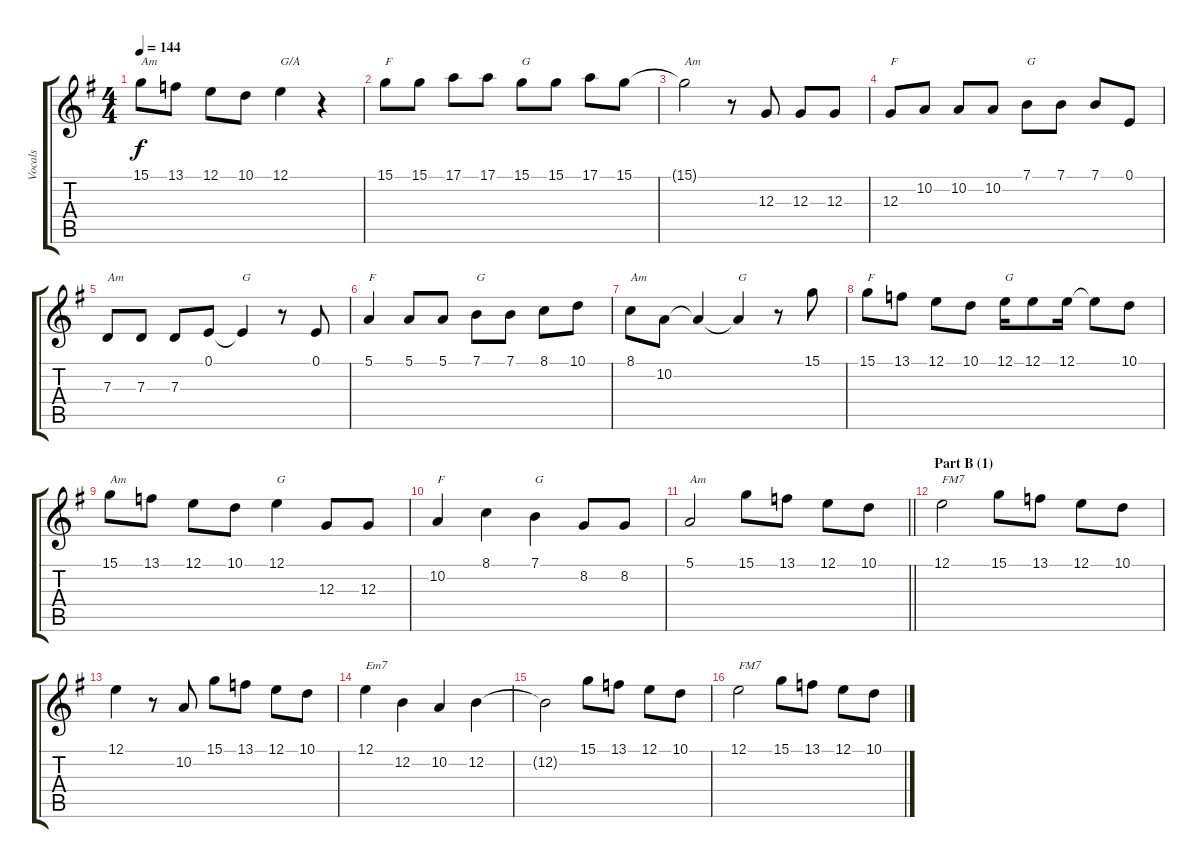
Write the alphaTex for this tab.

\track ("Vocals" "Vocals") {instrument trumpet}
\staff {score tabs}
\tuning (E4 B3 G3 D3 A2 E2) {hide}
\ts (4 4)
\tempo 144
\clef g2
\ks g
15.1.8{txt "Am" dy f} 13.1.8 12.1.8 10.1.8 12.1.4{txt "G/A"} r.4 |
15.1.8{txt "F"} 15.1.8 17.1.8 17.1.8 15.1.8{txt "G"} 15.1.8 17.1.8 15.1.8 |
15.1{t}.2{txt "Am"} r.8 12.3.8 12.3.8 12.3.8 |
12.3.8{txt "F"} 10.2.8 10.2.8 10.2.8 7.1.8{txt "G"} 7.1.8 7.1.8 0.1.8 |
7.3.8{txt "Am"} 7.3.8 7.3.8 0.1.8 0.1{t}.4{txt "G"} r.8 0.1.8 |
5.1.4{txt "F"} 5.1.8 5.1.8 7.1.8{txt "G"} 7.1.8 8.1.8 10.1.8 |
8.1.8{txt "Am"} 10.2.8 10.2{t}.4 10.2{t}.4{txt "G"} r.8 15.1.8 |
15.1.8{txt "F"} 13.1.8 12.1.8 10.1.8 12.1.16{txt "G"} 12.1.8 12.1.16 12.1{t}.8 10.1.8 |
15.1.8{txt "Am"} 13.1.8 12.1.8 10.1.8 12.1.4{txt "G"} 12.3.8 12.3.8 |
10.2.4{txt "F"} 8.1.4 7.1.4{txt "G"} 8.2.8 8.2.8 |
\barLineRight lightlight
5.1.2{txt "Am"} 15.1.8 13.1.8 12.1.8 10.1.8 |
\section ("" "Part B (1)")
12.1.2{txt "FM7"} 15.1.8 13.1.8 12.1.8 10.1.8 |
12.1.4 r.8 10.2.8 15.1.8 13.1.8 12.1.8 10.1.8 |
12.1.4{txt "Em7"} 12.2.4 10.2.4 12.2.4 |
12.2{t}.2 15.1.8 13.1.8 12.1.8 10.1.8 |
12.1.2{txt "FM7"} 15.1.8 13.1.8 12.1.8 10.1.8
